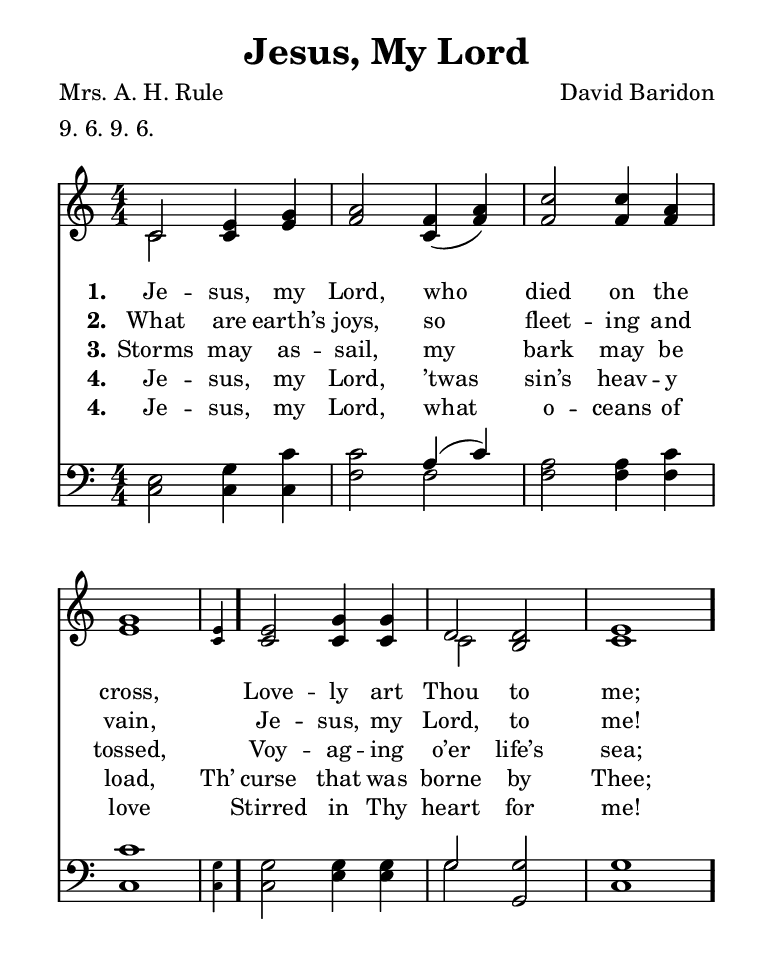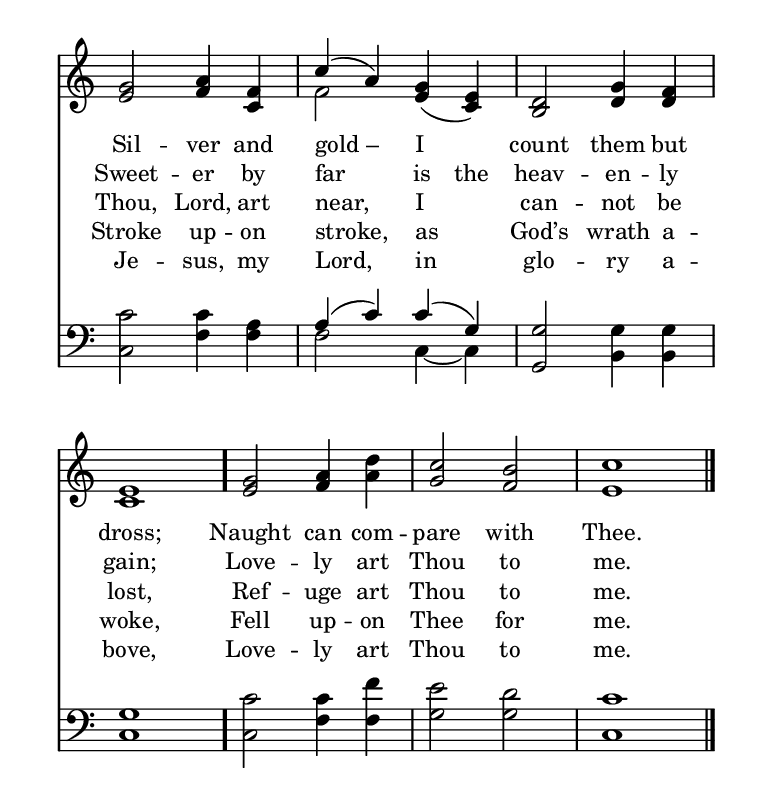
\include "common/global.ily"
\paper {
  \include "common/paper.ily"
  ragged-bottom = ##t
  systems-per-page = #(cond (is-eogsized 1) (#t #f))
}

\header{
  hymnnumber = "284"
  title = "Jesus, My Lord"
  tunename = ""
  meter = "9. 6. 9. 6."
  poet = "Mrs. A. H. Rule"
  composer = "David Baridon"
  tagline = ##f
}

global = {
  \include "common/overrides.ily"
  \override Staff.TimeSignature.style = #'numbered
  \time 4/4
  \override Score.MetronomeMark.transparent = ##t % hide all fermata changes too
  \tempo 4=120
  \key c \major
  \autoBeamOff
}

notesSoprano = {
\global
\relative c' {

  c2 e4 g | a2 f4( a) | c2 c4 a | g1 |
  \grace e4 e2 g4 g | d2 d | e1 | % TODO play grace note in MIDI only for verse 4
  g2 a4 f | c'( a) g( e) | d2 g4 f | e1 |
  g2 a4 d | c2 b | c1 |

  \bar "|."

}
}

notesAlto = {
\global
\relative e' {

  c2 c4 e | f2 c4( f) | f2 f4 f | e1 |
  \grace c4 c2 c4 c c2 b | c1 |
  e2 f4 c | f2 e4( c) | b2 d4 d | c1 |
  e2 f4 a | g2 f | e1 |

}
}

notesTenor = {
\global
\relative a {

  e2 g4 c | c2 a4( c) | a2 a4 c | c1 |
  \grace \tweak Stem.direction #DOWN g4 g2 g4 g | g2 g | g1 |
  c2 c4 a | a( c) c( g) | g2 g4 g | g1 |
  c2 c4 f | e2 d | c1 |

}
}

notesBass = {
\global
\relative f {

  c2 c4 c | f2 f | f2 f4 f | c1 |
  \grace \tweak Stem.direction #DOWN c4 c2 e4 e | g2 g, | c1 |
  c2 f4 f | f2 c4 ~ c4 | g2 b4 b | c1 |
  c2 f4 f | g2 g | c,1 |

}
}

wordsA = \lyricmode {
\set stanza = "1."

Je -- sus, my Lord, who died on the cross, \bar "."
Love -- ly art Thou to me; \bar "."
Sil -- ver and gold_– I count them but dross; \bar "."
Naught can com -- pare with Thee. \bar "."

}

wordsB = \lyricmode {
\set stanza = "2."

What are earth’s joys, so fleet -- ing and vain,
Je -- sus, my Lord, to me!
Sweet -- er by far { \mon } is the { \moff } heav -- en -- ly gain;
Love -- ly art Thou to me.

}

wordsC = \lyricmode {
\set stanza = "3."

Storms may as -- sail, my bark may be tossed,
Voy -- ag -- ing o’er life’s sea;
Thou, Lord, art near, I can -- not be lost,
Ref -- uge art Thou to me.

}

wordsD = \lyricmode {
\set stanza = "4."

%{HIDE>%} \set includeGraceNotes = ##t %{<HIDE%}
Je -- sus, my Lord, ’twas sin’s heav -- y load,
Th’ curse that was borne by Thee; %{HIDE>%} \set includeGraceNotes = ##f %{<HIDE%}
Stroke up -- on stroke, as God’s wrath a -- woke,
Fell up -- on Thee for me.

}

wordsE = \lyricmode {
\set stanza = "4."

Je -- sus, my Lord, what o -- ceans of love
Stirred in Thy heart for me!
Je -- sus, my Lord, in glo -- ry a -- bove,
Love -- ly art Thou to me.

}

\score {
  \context ChoirStaff <<
    \context Staff = upper <<
      \set Staff.autoBeaming = ##f
      \set ChoirStaff.systemStartDelimiter = #'SystemStartBar
      \set ChoirStaff.printPartCombineTexts = ##f
      \partcombine #'(2 . 11) \notesSoprano \notesAlto
      \context NullVoice = sopranos { \voiceOne << \notesSoprano >> }
      \context Lyrics = one   \lyricsto sopranos \wordsA
      \context Lyrics = two   \lyricsto sopranos \wordsB
      \context Lyrics = three \lyricsto sopranos \wordsC
      \context Lyrics = four  \lyricsto sopranos \wordsD
      \context Lyrics = five  \lyricsto sopranos \wordsE
    >>
    \context Staff = men <<
      \set Staff.autoBeaming = ##f
      \clef bass
      \set ChoirStaff.printPartCombineTexts = ##f
      \partcombine #'(2 . 11) \notesTenor \notesBass
    >>
  >>
  \layout {
    \include "common/layout.ily"
  }
  #(cond ((ly:get-option 'eog-midi-permitted) #{ \midi{
    \include "common/midi.ily"
  } #}))
}

\version "2.19.49"  % necessary for upgrading to future LilyPond versions.

% vi:set et ts=2 sw=2 ai nocindent syntax=lilypond:
